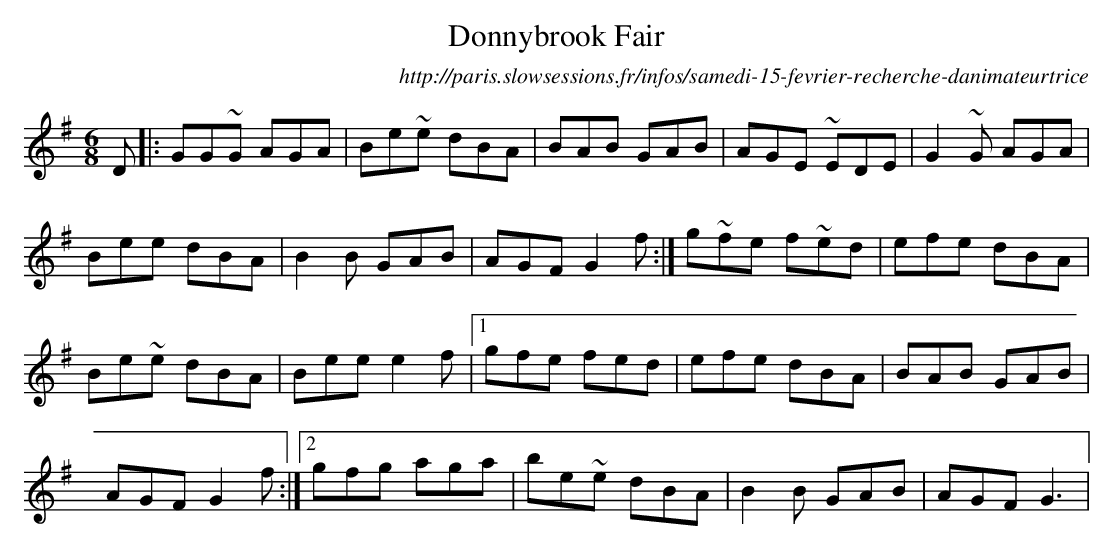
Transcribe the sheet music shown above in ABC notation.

X:1
T: Donnybrook Fair
O:http://paris.slowsessions.fr/infos/samedi-15-fevrier-recherche-danimateurtrice
M: 6/8
L: 1/8
K: Gmaj
D|:GG~G AGA|Be~e dBA|BAB GAB|AGE ~EDE|G2~G AGA|
Bee dBA|B2B GAB|AGF G2f:|g~fe f~ed|efe dBA|
Be~e dBA|Bee e2f|1gfe fed|efe dBA|BAB GAB|
AGF G2f:|2gfg aga|be~e dBA|B2B GAB|AGF G3|
